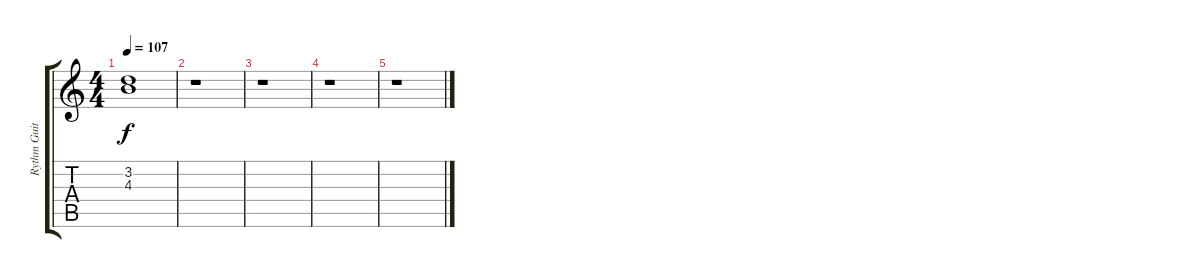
\track ("Rythm Guitar 2 (May)" "Rythm Guit") {instrument distortionguitar}
\staff {score tabs}
\tuning (E4 B3 G3 D3 A2 E2) {hide}
\ts (4 4)
\tempo 107
\clef g2
\ks c
(3.2{t} 4.3{t}).1{dy f} |
r.1 |
r.1 |
r.1 |
r.1
